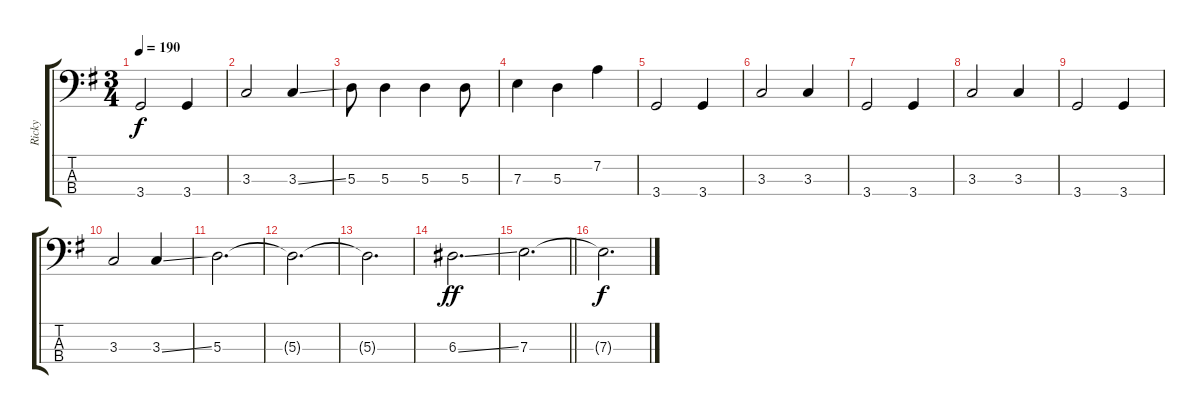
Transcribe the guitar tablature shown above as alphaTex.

\track ("Ricky" "Ricky") {instrument acousticbass}
\staff {score tabs}
\tuning (G2 D2 A1 E1) {hide}
\ts (3 4)
\tempo 190
\clef f4
\ks g
3.4.2{dy f} 3.4.4 |
3.3.2 3.3{ss}.4 |
5.3.8 5.3.4 5.3.4 5.3.8 |
7.3.4 5.3.4 7.2.4 |
3.4.2 3.4.4 |
3.3.2 3.3.4 |
3.4.2 3.4.4 |
3.3.2 3.3.4 |
3.4.2 3.4.4 |
3.3.2 3.3{ss}.4 |
5.3.2{d} |
5.3{t}.2{d} |
5.3{t}.2{d} |
6.3{ss}.2{d dy ff} |
\barLineRight lightlight
7.3.2{d} |
7.3{t}.2{d dy f}
